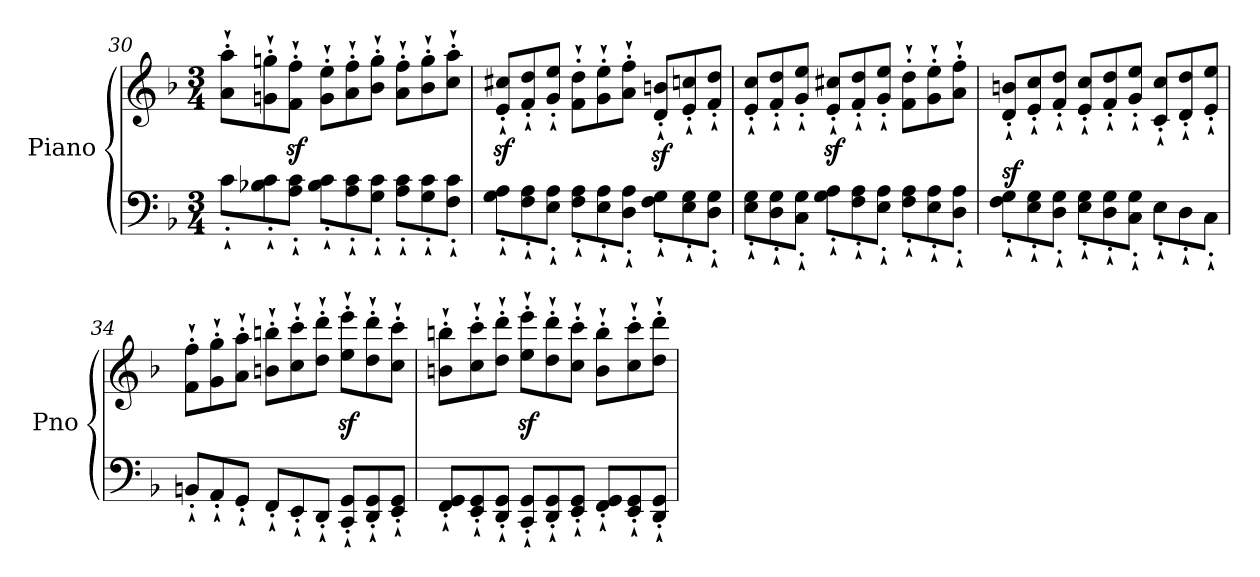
**kern	**kern	**dynam
*part1	*part1	*part1
*staff2	*staff1	*staff1/2
*I"Piano	*	*
*I'Pno	*	*
!!LO:LB:g=z
*clefF4	*clefG2	*
*k[b-]	*k[b-]	*
*M3/4	*M3/4	*
=30	=30	=30
*^	*	*
*	*Xtuplet	*Xtuplet	*
2.ryy	12c`'\L	12a\`' 12aa\`'L	.
.	12B-X\`' 12c\`'	12gn\`' 12ggn\`'	.
.	12A\`' 12c\`'J	12f\z<`' 12ff\z<`'J	.
.	12B-\`' 12c\`'L	12g\`' 12ee\`'L	.
.	12A\`' 12c\`'	12a\`' 12ff\`'	.
.	12G\`' 12c\`'J	12b-\`' 12gg\`'J	.
.	12A\`' 12c\`'L	12a\`' 12ff\`'L	.
.	12G\`' 12c\`'	12b-\`' 12gg\`'	.
.	12F\`' 12c\`'J	12cc\`' 12aa\`'J	.
=31	=31	=31	=31
2.ryy	12G\`' 12A\`'L	12e/z<`' 12cc#X/z<`'L	.
.	12F\`' 12A\`'	12f/`' 12dd/`'	.
.	12E\`' 12A\`'J	12g/`' 12ee/`'J	.
.	12F\`' 12A\`'L	12f\`' 12dd\`'L	.
.	12E\`' 12A\`'	12g\`' 12ee\`'	.
.	12D\`' 12A\`'J	12a\`' 12ff\`'J	.
.	12F\`' 12G\`'L	12d/z<`' 12bn/z<`'L	.
.	12E\`' 12G\`'	12e/`' 12ccn/`'	.
.	12D\`' 12G\`'J	12f/`' 12dd/`'J	.
=32	=32	=32	=32
2.ryy	12E\`' 12G\`'L	12e/`' 12cc/`'L	.
.	12D\`' 12G\`'	12f/`' 12dd/`'	.
.	12C\`' 12G\`'J	12g/`' 12ee/`'J	.
.	12G\`' 12A\`'L	12e/z<`' 12cc#X/z<`'L	.
.	12F\`' 12A\`'	12f/`' 12dd/`'	.
.	12E\`' 12A\`'J	12g/`' 12ee/`'J	.
.	12F\`' 12A\`'L	12f\`' 12dd\`'L	.
.	12E\`' 12A\`'	12g\`' 12ee\`'	.
.	12D\`' 12A\`'J	12a\`' 12ff\`'J	.
!!LO:LB:g=z
=33	=33	=33	=33
!	!	!	!LO:DY:a=2
2.ryy	12F\`' 12G\`'L	12d/`' 12bn/`'L	sf
.	12E\`' 12G\`'	12e/`' 12cc/`'	.
.	12D\`' 12G\`'J	12f/`' 12dd/`'J	.
.	12E\`' 12G\`'L	12e/`' 12cc/`'L	.
.	12D\`' 12G\`'	12f/`' 12dd/`'	.
.	12C\`' 12G\`'J	12g/`' 12ee/`'J	.
.	12E`'\L	12c/`' 12cc/`'L	.
.	12D`'\	12d/`' 12dd/`'	.
.	12C`'\J	12e/`' 12ee/`'J	.
!!LO:LB:g=z
=34	=34	=34	=34
2.ryy	12BBn`'/L	12f\`' 12ff\`'L	.
.	12AA`'/	12g\`' 12gg\`'	.
.	12GG`'/J	12a\`' 12aa\`'J	.
.	12FF`'/L	12bn\`' 12bbn\`'L	.
.	12EE`'/	12cc\`' 12ccc\`'	.
.	12DD`'/J	12dd\`' 12ddd\`'J	.
.	12CC/`' 12GG/`'L	12ee\z<`' 12eee\z<`'L	.
.	12DD/`' 12GG/`'	12dd\`' 12ddd\`'	.
.	12EE/`' 12GG/`'J	12cc\`' 12ccc\`'J	.
=35	=35	=35	=35
2.ryy	12FF/`' 12GG/`'L	12bn\`' 12bbn\`'L	.
.	12EE/`' 12GG/`'	12cc\`' 12ccc\`'	.
.	12DD/`' 12GG/`'J	12dd\`' 12ddd\`'J	.
.	12CC/`' 12GG/`'L	12ee\z<`' 12eee\z<`'L	.
.	12DD/`' 12GG/`'	12dd\`' 12ddd\`'	.
.	12EE/`' 12GG/`'J	12cc\`' 12ccc\`'J	.
.	12FF/`' 12GG/`'L	12b\`' 12bb\`'L	.
.	12EE/`' 12GG/`'	12cc\`' 12ccc\`'	.
.	12DD/`' 12GG/`'J	12dd\`' 12ddd\`'J	.
*v	*v	*	*
=	=	=
*-	*-	*-
